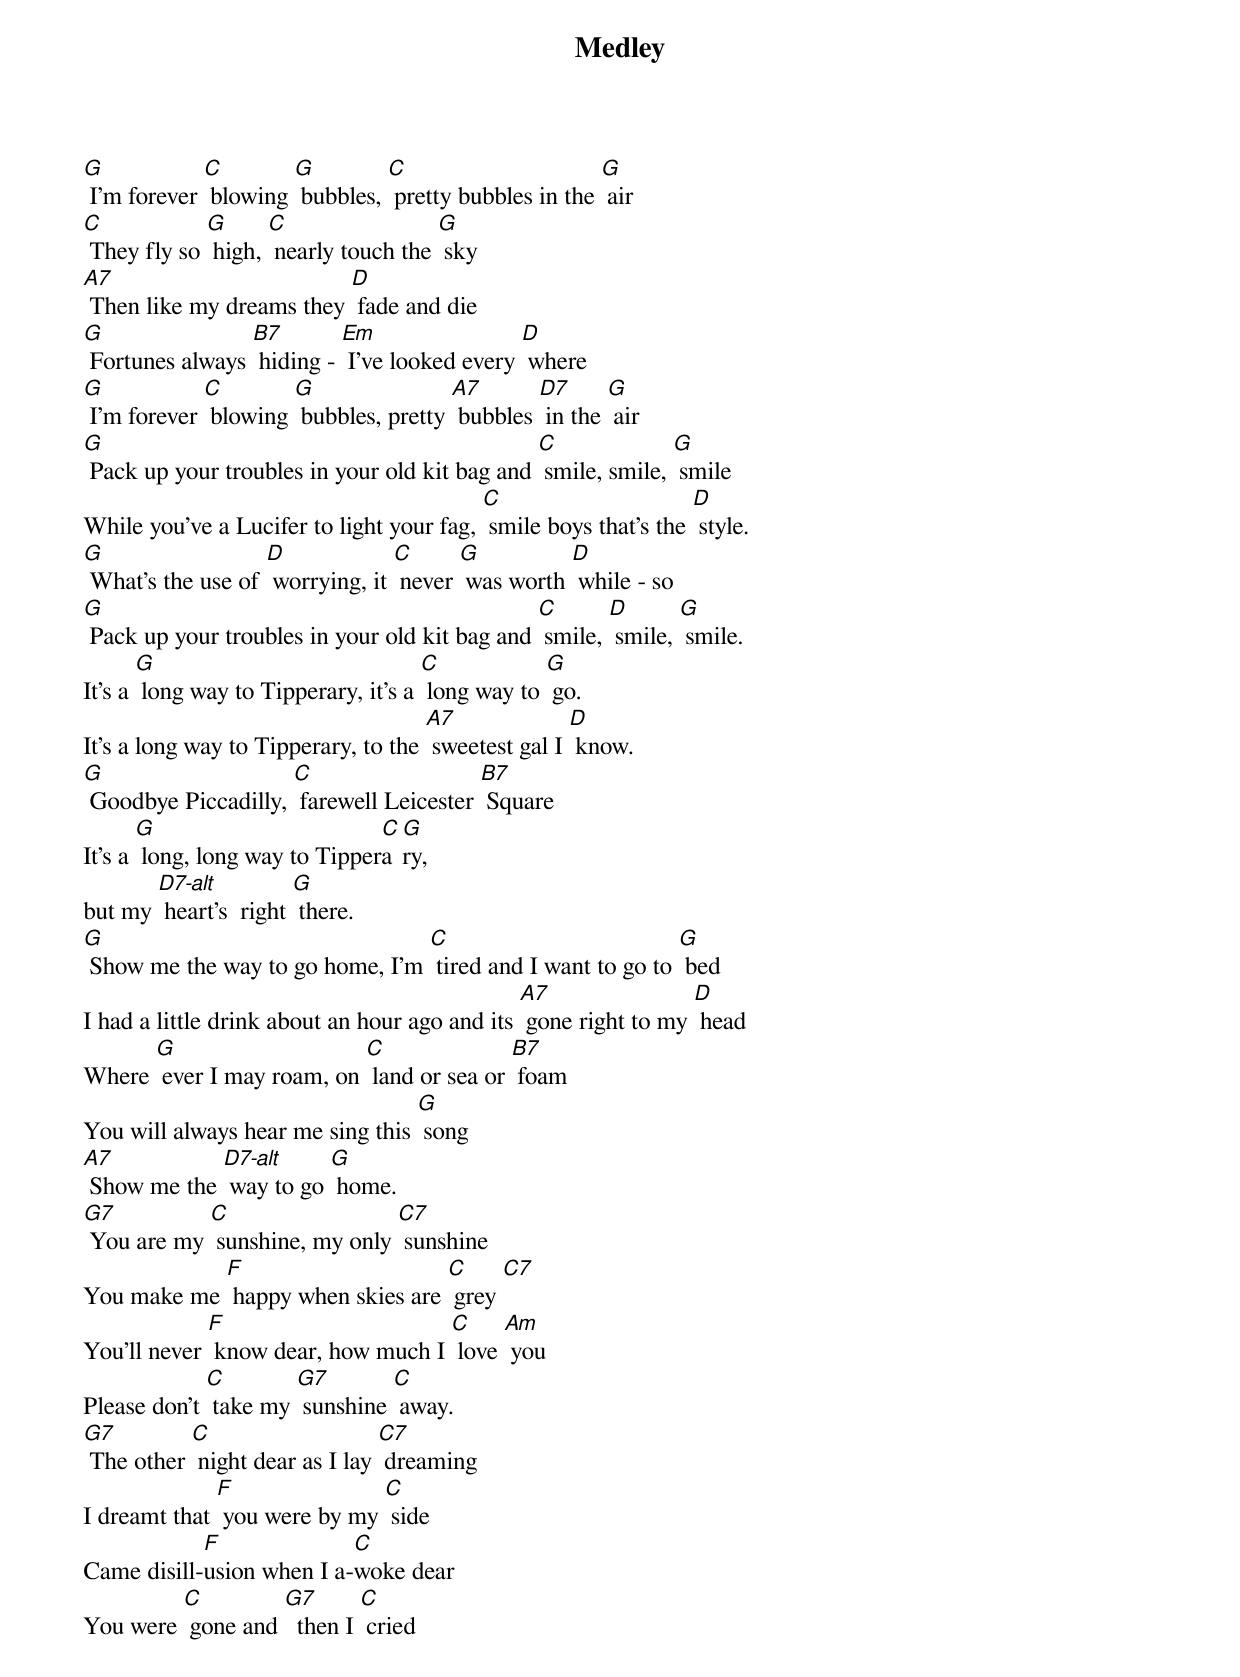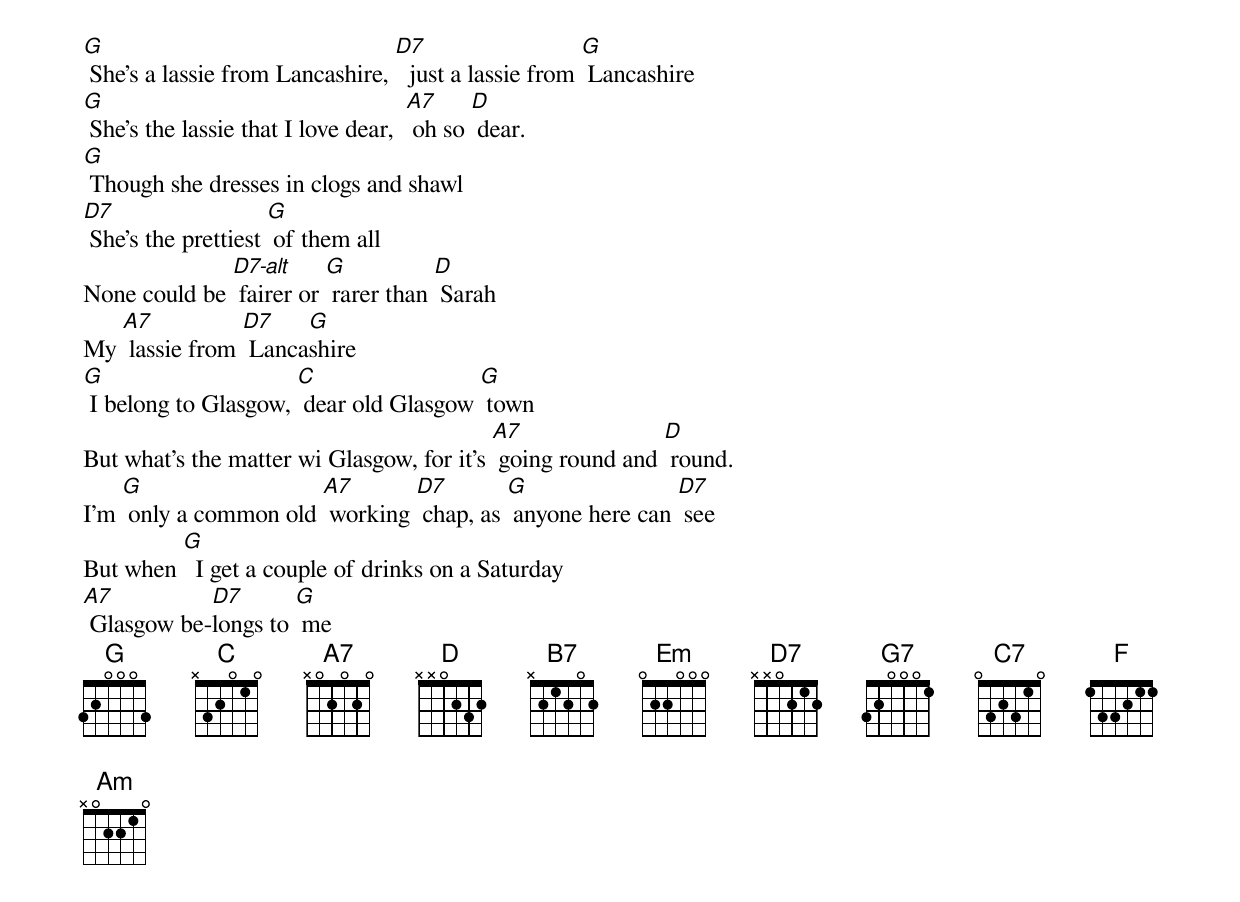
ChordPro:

{t: Medley }
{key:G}
{c: }
[G] I'm forever [C] blowing [G] bubbles, [C] pretty bubbles in the [G] air
[C] They fly so [G] high, [C] nearly touch the [G] sky
[A7] Then like my dreams they [D] fade and die
[G] Fortunes always [B7] hiding - [Em] I've looked every [D] where
[G] I'm forever [C] blowing [G] bubbles, pretty [A7] bubbles [D7] in the [G] air
{c: }
[G] Pack up your troubles in your old kit bag and [C] smile, smile, [G] smile
While you've a Lucifer to light your fag, [C] smile boys that's the [D] style.
[G] What's the use of [D] worrying, it [C] never [G] was worth [D] while - so
[G] Pack up your troubles in your old kit bag and [C] smile, [D] smile, [G] smile.
{c: }
It's a [G] long way to Tipperary, it's a [C] long way to [G] go.
It's a long way to Tipperary, to the [A7] sweetest gal I [D] know.
[G] Goodbye Piccadilly, [C] farewell Leicester [B7] Square
It's a [G] long, long way to Tipper[C]a[G]ry,
but my [D7-alt] heart's  right [G] there.
{c: }
[G] Show me the way to go home, I'm [C] tired and I want to go to [G] bed
I had a little drink about an hour ago and its [A7] gone right to my [D] head
Where [G] ever I may roam, on [C] land or sea or [B7] foam
You will always hear me sing this [G] song
[A7] Show me the [D7-alt] way to go [G] home.
{c: }
[G7] You are my [C] sunshine, my only [C7] sunshine
You make me [F] happy when skies are [C] grey [C7]
You'll never [F] know dear, how much I [C] love [Am] you
Please don't [C] take my [G7] sunshine [C] away.
[G7] The other [C] night dear as I lay [C7] dreaming
I dreamt that [F] you were by my [C] side
Came disill-[F]usion when I a-[C]woke dear
You were [C] gone and [G7]  then I [C] cried
{c: }
[G] She's a lassie from Lancashire, [D7]  just a lassie from [G] Lancashire
[G] She's the lassie that I love dear,  [A7] oh so [D] dear.
[G] Though she dresses in clogs and shawl
[D7] She's the prettiest [G] of them all
None could be [D7-alt] fairer or [G] rarer than [D] Sarah
My [A7] lassie from [D7] Lanca[G]shire
{c: }
[G] I belong to Glasgow, [C] dear old Glasgow [G] town
But what's the matter wi Glasgow, for it's [A7] going round and [D] round.
I'm [G] only a common old [A7] working [D7] chap, as [G] anyone here can [D7] see
But when [G]  I get a couple of drinks on a Saturday
[A7] Glasgow be-[D7]longs to [G] me
